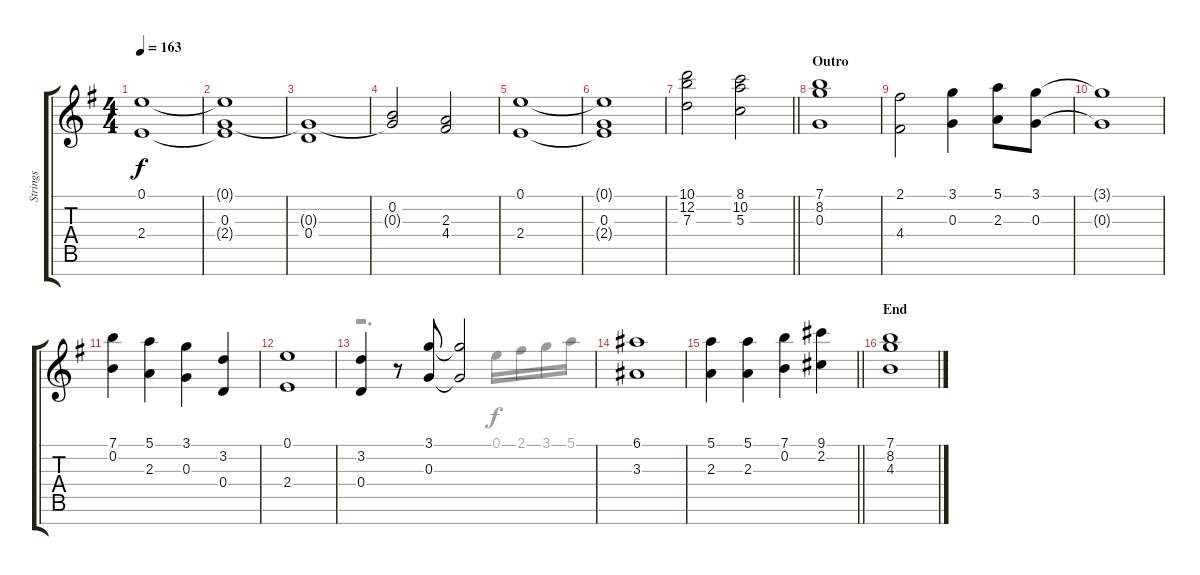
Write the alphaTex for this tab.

\track ("Strings" "Strings") {instrument stringensemble1}
\staff {score tabs}
\tuning (E5 B4 G4 D4 A3 E3 B2) {hide}
\voice
\ts (4 4)
\tempo 163
\clef g2
\ks g
(0.1 2.4).1{dy f} |
(0.1{t} 0.3 2.4{t}).1 |
(0.3{t} 0.4).1 |
(0.2 0.3{t}).2 (2.3 4.4).2 |
(0.1 2.4).1 |
(0.1{t} 0.3 2.4{t}).1 |
\barLineRight lightlight
(10.1 12.2 7.3).2 (8.1 10.2 5.3).2 |
\section ("" "Outro")
(7.1 8.2 0.3).1 |
(2.1 4.4).2 (3.1 0.3).4 (5.1 2.3).8 (3.1 0.3).8 |
(3.1{t} 0.3{t}).1 |
(7.1 0.2).4 (5.1 2.3).4 (3.1 0.3).4 (3.2 0.4).4 |
(0.1 2.4).1 |
(3.2 0.4).4 r.8 (3.1 0.3).8 (3.1{t} 0.3{t}).2 |
(6.1 3.3).1 |
\barLineRight lightlight
(5.1 2.3).4 (5.1 2.3).4 (7.1 0.2).4 (9.1 2.2).4 |
\section ("" "End")
(7.1 8.2 4.3).1
\voice
\clef g2
\ottava regular
\simile none
\ks g
|
|
|
|
|
|
\barLineRight lightlight
|
|
|
|
|
|
r.2{d} 0.1.16 2.1.16 3.1.16 5.1.16 |
|
\barLineRight lightlight
|
